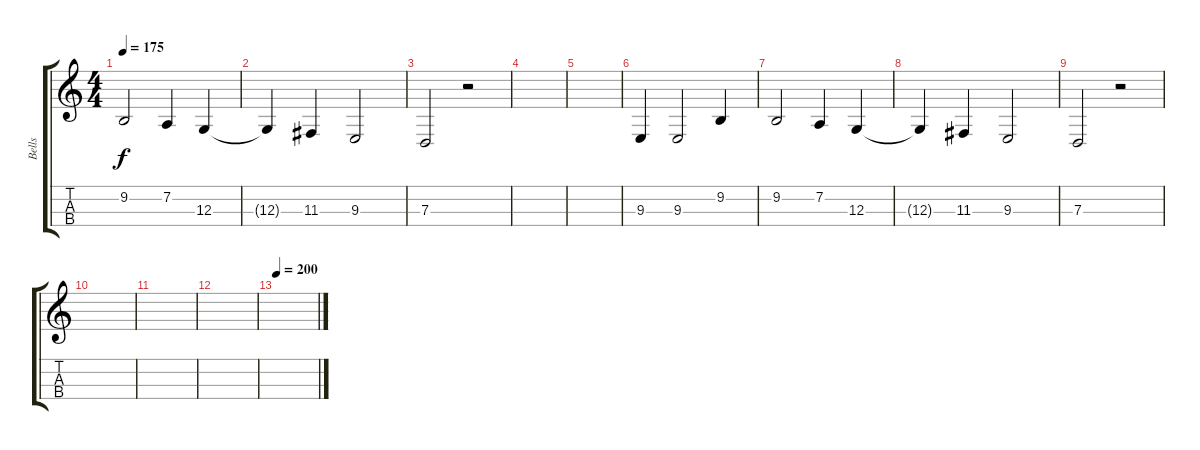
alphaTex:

\track ("Bells" "Bells") {instrument orchestralharp}
\staff {score tabs}
\tuning (A3 D3 G2 C2) {hide}
\ts (4 4)
\tempo 175
\clef g2
\ks c
9.2.2{dy f} 7.2.4 12.3.4 |
12.3{t}.4 11.3.4 9.3.2 |
7.3.2 r.2 |
|
|
9.3.4 9.3.2 9.2.4 |
9.2.2 7.2.4 12.3.4 |
12.3{t}.4 11.3.4 9.3.2 |
7.3.2 r.2 |
|
|
|
\tempo 200
